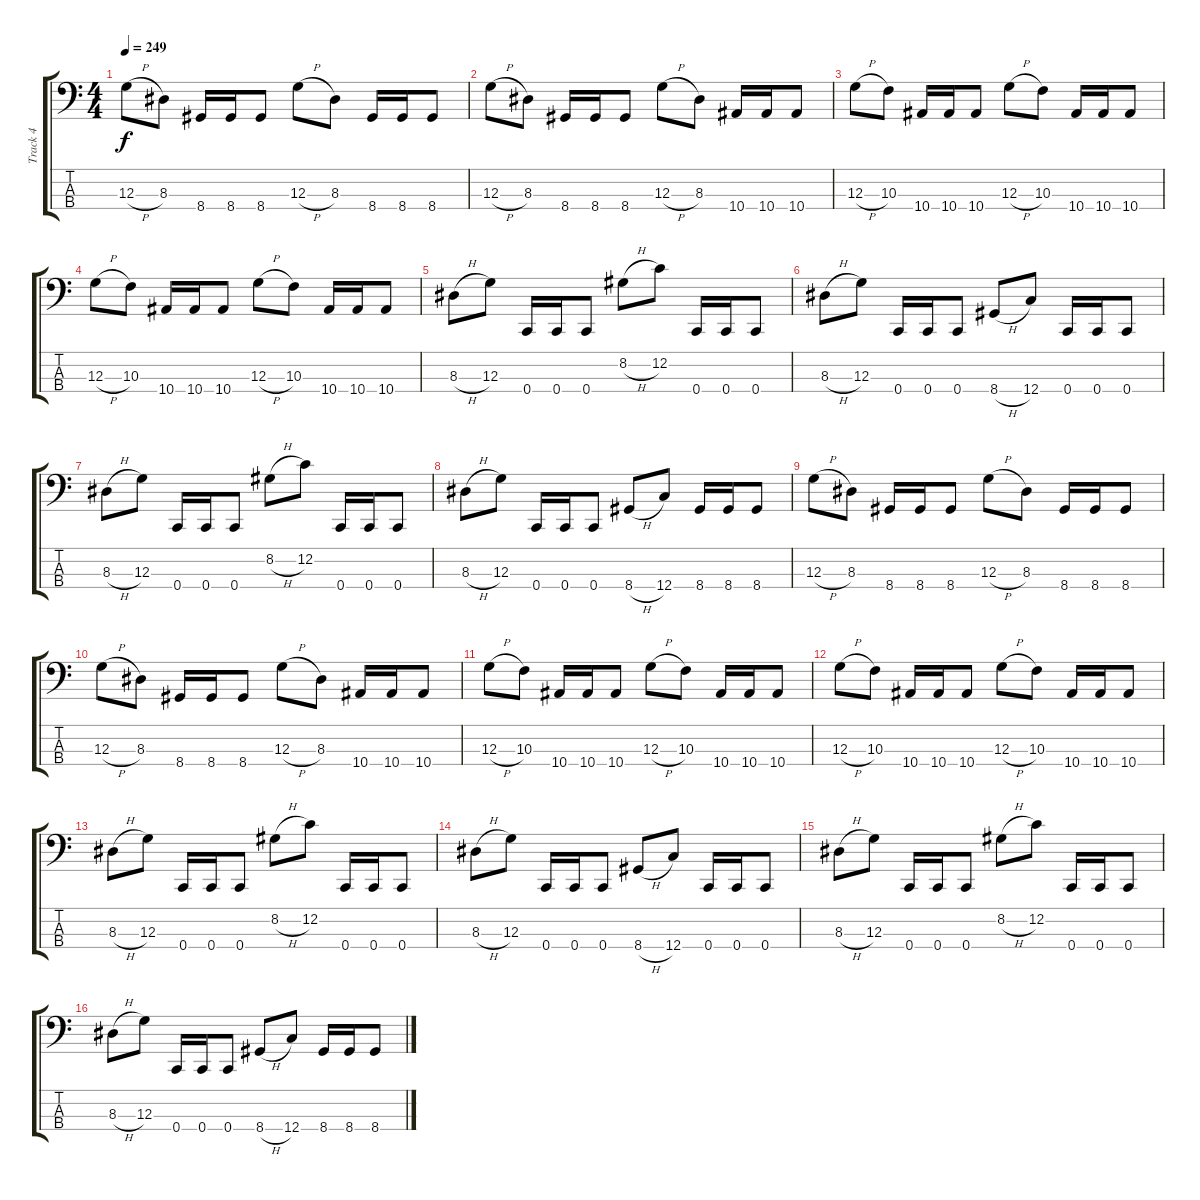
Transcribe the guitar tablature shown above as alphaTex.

\track ("Track 4" "Track 4") {instrument electricbasspick}
\staff {score tabs}
\tuning (F2 C2 G1 C1) {hide}
\ts (4 4)
\tempo 249
\clef f4
\ks c
12.3{h}.8{dy f} 8.3.8 8.4.16 8.4.16 8.4.8 12.3{h}.8 8.3.8 8.4.16 8.4.16 8.4.8 |
12.3{h}.8 8.3.8 8.4.16 8.4.16 8.4.8 12.3{h}.8 8.3.8 10.4.16 10.4.16 10.4.8 |
12.3{h}.8 10.3.8 10.4.16 10.4.16 10.4.8 12.3{h}.8 10.3.8 10.4.16 10.4.16 10.4.8 |
12.3{h}.8 10.3.8 10.4.16 10.4.16 10.4.8 12.3{h}.8 10.3.8 10.4.16 10.4.16 10.4.8 |
8.3{h}.8 12.3.8 0.4.16 0.4.16 0.4.8 8.2{h}.8 12.2.8 0.4.16 0.4.16 0.4.8 |
8.3{h}.8 12.3.8 0.4.16 0.4.16 0.4.8 8.4{h}.8 12.4.8 0.4.16 0.4.16 0.4.8 |
8.3{h}.8 12.3.8 0.4.16 0.4.16 0.4.8 8.2{h}.8 12.2.8 0.4.16 0.4.16 0.4.8 |
8.3{h}.8 12.3.8 0.4.16 0.4.16 0.4.8 8.4{h}.8 12.4.8 8.4.16 8.4.16 8.4.8 |
12.3{h}.8 8.3.8 8.4.16 8.4.16 8.4.8 12.3{h}.8 8.3.8 8.4.16 8.4.16 8.4.8 |
12.3{h}.8 8.3.8 8.4.16 8.4.16 8.4.8 12.3{h}.8 8.3.8 10.4.16 10.4.16 10.4.8 |
12.3{h}.8 10.3.8 10.4.16 10.4.16 10.4.8 12.3{h}.8 10.3.8 10.4.16 10.4.16 10.4.8 |
12.3{h}.8 10.3.8 10.4.16 10.4.16 10.4.8 12.3{h}.8 10.3.8 10.4.16 10.4.16 10.4.8 |
8.3{h}.8 12.3.8 0.4.16 0.4.16 0.4.8 8.2{h}.8 12.2.8 0.4.16 0.4.16 0.4.8 |
8.3{h}.8 12.3.8 0.4.16 0.4.16 0.4.8 8.4{h}.8 12.4.8 0.4.16 0.4.16 0.4.8 |
8.3{h}.8 12.3.8 0.4.16 0.4.16 0.4.8 8.2{h}.8 12.2.8 0.4.16 0.4.16 0.4.8 |
8.3{h}.8 12.3.8 0.4.16 0.4.16 0.4.8 8.4{h}.8 12.4.8 8.4.16 8.4.16 8.4.8
